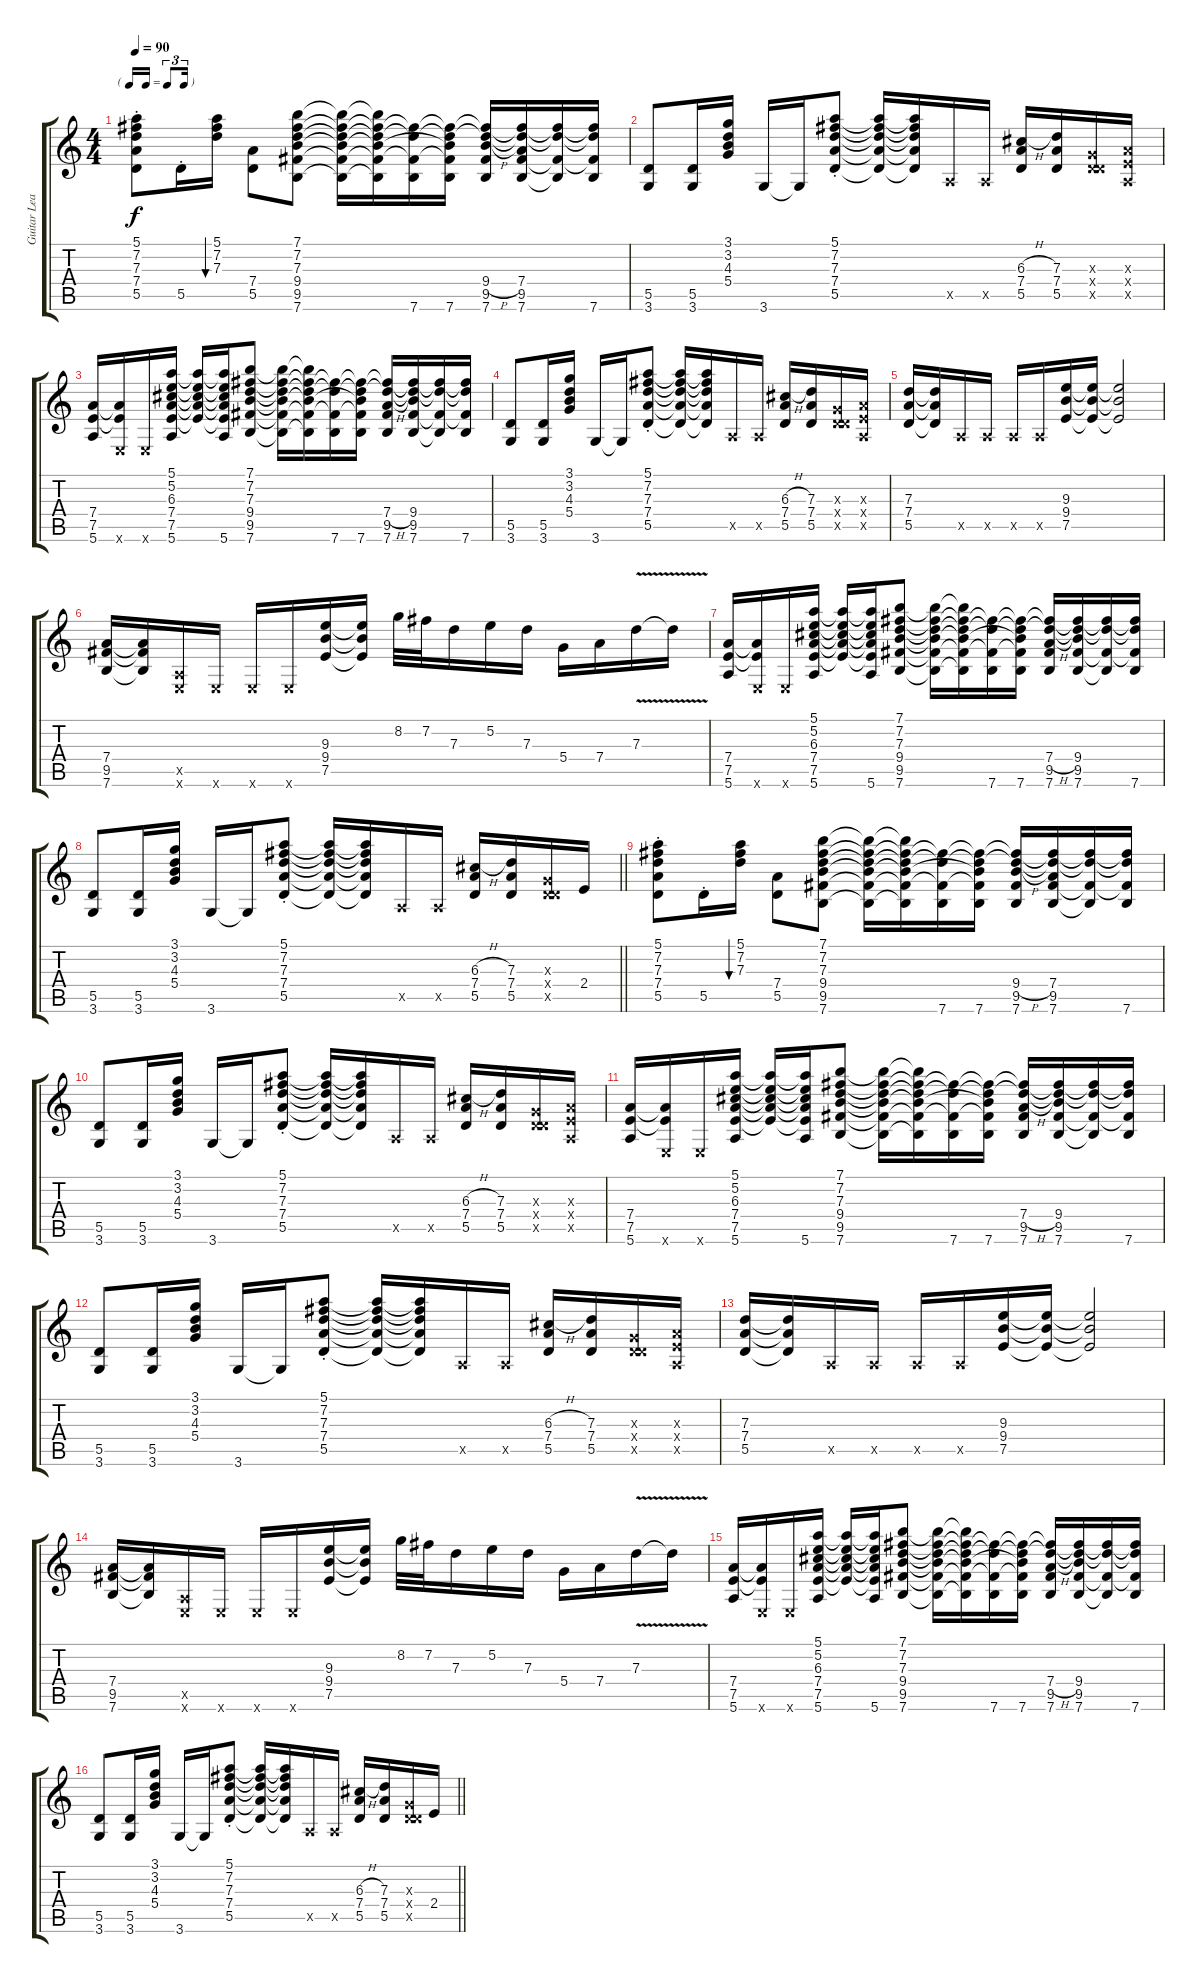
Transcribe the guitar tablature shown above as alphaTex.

\track ("Guitar Lead" "Guitar Lea") {instrument electricguitarjazz}
\staff {score tabs}
\tuning (E4 B3 G3 D3 A2 E2) {hide}
\ts (4 4)
\tf triplet16th
\tempo 90
\clef g2
\ks c
(5.1 7.2 7.3 7.4 5.5{st}).8{dy f instrument electricguitarjazz} 5.5{st}.16 (5.1 7.2 7.3).16{bu 30} (7.4 5.5).8 (7.1 7.2 7.3 9.4 9.5 7.6).8 (7.1{t} 7.2{t} 7.3{t} 9.4{t} 9.5{t} 7.6{t}).16 (7.1{t} 7.2{t} 7.3{t} 9.4{t} 9.5{t} 7.6{t}).16 (7.2{t} 7.3{t} 9.5{t} 7.6).16 (7.2{t} 7.3{t} 9.4{t} 9.5{t} 7.6).16 (7.2{t} 7.3{t} 9.4{h} 9.5 7.6).16 (7.2{t} 7.3{t} 7.4 9.5 7.6).16 (7.2{t} 7.3{t} 9.5{t} 7.6{t}).16 (7.2{t} 7.3{t} 9.5{t} 7.6).16 |
(5.5 3.6).8 (5.5 3.6).16 (3.1 3.2 4.3 5.4).16 3.6.16 3.6{t}.16 (5.1 7.2 7.3 7.4 5.5{st}).8 (5.1{t} 7.2{t} 7.3{t} 7.4{t} 5.5{t}).16 (5.1{t} 7.2{t} 7.3{t} 7.4{t} 5.5{t}).16 0.5{x}.16 0.5{x}.16 (6.3{h} 7.4 5.5).16 (7.3 7.4 5.5).16 (0.3{x} 0.4{x} 5.5{x}).16 (2.3{x} 2.4{x} 0.5{x}).16 |
(7.4 7.5 5.6).16 (7.4{t} 7.5{t} 0.6{x}).16 0.6{x}.16 (5.1 5.2 6.3 7.4 7.5 5.6).16 (5.1{t} 5.2{t} 6.3{t} 7.4{t} 7.5{t}).16 (5.1{t} 5.2{t} 6.3{t} 7.4{t} 7.5{t} 5.6).16 (7.1 7.2 7.3 9.4 9.5 7.6).8 (7.1{t} 7.2{t} 7.3{t} 9.4{t} 9.5{t} 7.6{t}).16 (7.1{t} 7.2{t} 7.3{t} 9.4{t} 9.5{t} 7.6{t}).16 (7.2{t} 7.3{t} 9.5{t} 7.6).16 (7.2{t} 7.3{t} 9.4{t} 9.5{t} 7.6).16 (7.2{t} 7.3{t} 7.4{h} 9.5 7.6).16 (7.2{t} 7.3{t} 9.4 9.5 7.6).16 (7.2{t} 7.3{t} 9.5{t} 7.6{t}).16 (7.2{t} 7.3{t} 9.5{t} 7.6).16 |
(5.5 3.6).8 (5.5 3.6).16 (3.1 3.2 4.3 5.4).16 3.6.16 3.6{t}.16 (5.1 7.2 7.3 7.4 5.5{st}).8 (5.1{t} 7.2{t} 7.3{t} 7.4{t} 5.5{t}).16 (5.1{t} 7.2{t} 7.3{t} 7.4{t} 5.5{t}).16 0.5{x}.16 0.5{x}.16 (6.3{h} 7.4 5.5).16 (7.3 7.4 5.5).16 (0.3{x} 0.4{x} 5.5{x}).16 (2.3{x} 2.4{x} 0.5{x}).16 |
(7.3 7.4 5.5).16 (7.3{t} 7.4{t} 5.5{t}).16 0.5{x}.16 0.5{x}.16 0.5{x}.16 0.5{x}.16 (9.3 9.4 7.5).16 (9.3{t} 9.4{t} 7.5{t}).16 (9.3{t} 9.4{t} 7.5{t}).2 |
(7.4 9.5 7.6).16 (7.4{t} 9.5{t} 7.6{t}).16 (0.5{x} 0.6{x}).16 0.6{x}.16 0.6{x}.16 0.6{x}.16 (9.3 9.4 7.5).16 (9.3{t} 9.4{t} 7.5{t}).16 8.2.32 7.2.32 7.3.16 5.2.16 7.3.16 5.4.16 7.4.16 7.3{v}.16 7.3{t}.16 |
(7.4 7.5 5.6).16 (7.4{t} 7.5{t} 0.6{x}).16 0.6{x}.16 (5.1 5.2 6.3 7.4 7.5 5.6).16 (5.1{t} 5.2{t} 6.3{t} 7.4{t} 7.5{t}).16 (5.1{t} 5.2{t} 6.3{t} 7.4{t} 7.5{t} 5.6).16 (7.1 7.2 7.3 9.4 9.5 7.6).8 (7.1{t} 7.2{t} 7.3{t} 9.4{t} 9.5{t} 7.6{t}).16 (7.1{t} 7.2{t} 7.3{t} 9.4{t} 9.5{t} 7.6{t}).16 (7.2{t} 7.3{t} 9.5{t} 7.6).16 (7.2{t} 7.3{t} 9.4{t} 9.5{t} 7.6).16 (7.2{t} 7.3{t} 7.4{h} 9.5 7.6).16 (7.2{t} 7.3{t} 9.4 9.5 7.6).16 (7.2{t} 7.3{t} 9.5{t} 7.6{t}).16 (7.2{t} 7.3{t} 9.5{t} 7.6).16 |
\barLineRight lightlight
(5.5 3.6).8 (5.5 3.6).16 (3.1 3.2 4.3 5.4).16 3.6.16 3.6{t}.16 (5.1 7.2 7.3 7.4 5.5{st}).8 (5.1{t} 7.2{t} 7.3{t} 7.4{t} 5.5{t}).16 (5.1{t} 7.2{t} 7.3{t} 7.4{t} 5.5{t}).16 0.5{x}.16 0.5{x}.16 (6.3{h} 7.4 5.5).16 (7.3 7.4 5.5).16 (0.3{x} 0.4{x} 5.5{x}).16 2.4.16 |
(5.1 7.2 7.3 7.4 5.5{st}).8{instrument electricguitarjazz} 5.5{st}.16 (5.1 7.2 7.3).16{bu 30} (7.4 5.5).8 (7.1 7.2 7.3 9.4 9.5 7.6).8 (7.1{t} 7.2{t} 7.3{t} 9.4{t} 9.5{t} 7.6{t}).16 (7.1{t} 7.2{t} 7.3{t} 9.4{t} 9.5{t} 7.6{t}).16 (7.2{t} 7.3{t} 9.5{t} 7.6).16 (7.2{t} 7.3{t} 9.4{t} 9.5{t} 7.6).16 (7.2{t} 7.3{t} 9.4{h} 9.5 7.6).16 (7.2{t} 7.3{t} 7.4 9.5 7.6).16 (7.2{t} 7.3{t} 9.5{t} 7.6{t}).16 (7.2{t} 7.3{t} 9.5{t} 7.6).16 |
(5.5 3.6).8 (5.5 3.6).16 (3.1 3.2 4.3 5.4).16 3.6.16 3.6{t}.16 (5.1 7.2 7.3 7.4 5.5{st}).8 (5.1{t} 7.2{t} 7.3{t} 7.4{t} 5.5{t}).16 (5.1{t} 7.2{t} 7.3{t} 7.4{t} 5.5{t}).16 0.5{x}.16 0.5{x}.16 (6.3{h} 7.4 5.5).16 (7.3 7.4 5.5).16 (0.3{x} 0.4{x} 5.5{x}).16 (2.3{x} 2.4{x} 0.5{x}).16 |
(7.4 7.5 5.6).16 (7.4{t} 7.5{t} 0.6{x}).16 0.6{x}.16 (5.1 5.2 6.3 7.4 7.5 5.6).16 (5.1{t} 5.2{t} 6.3{t} 7.4{t} 7.5{t}).16 (5.1{t} 5.2{t} 6.3{t} 7.4{t} 7.5{t} 5.6).16 (7.1 7.2 7.3 9.4 9.5 7.6).8 (7.1{t} 7.2{t} 7.3{t} 9.4{t} 9.5{t} 7.6{t}).16 (7.1{t} 7.2{t} 7.3{t} 9.4{t} 9.5{t} 7.6{t}).16 (7.2{t} 7.3{t} 9.5{t} 7.6).16 (7.2{t} 7.3{t} 9.4{t} 9.5{t} 7.6).16 (7.2{t} 7.3{t} 7.4{h} 9.5 7.6).16 (7.2{t} 7.3{t} 9.4 9.5 7.6).16 (7.2{t} 7.3{t} 9.5{t} 7.6{t}).16 (7.2{t} 7.3{t} 9.5{t} 7.6).16 |
(5.5 3.6).8 (5.5 3.6).16 (3.1 3.2 4.3 5.4).16 3.6.16 3.6{t}.16 (5.1 7.2 7.3 7.4 5.5{st}).8 (5.1{t} 7.2{t} 7.3{t} 7.4{t} 5.5{t}).16 (5.1{t} 7.2{t} 7.3{t} 7.4{t} 5.5{t}).16 0.5{x}.16 0.5{x}.16 (6.3{h} 7.4 5.5).16 (7.3 7.4 5.5).16 (0.3{x} 0.4{x} 5.5{x}).16 (2.3{x} 2.4{x} 0.5{x}).16 |
(7.3 7.4 5.5).16 (7.3{t} 7.4{t} 5.5{t}).16 0.5{x}.16 0.5{x}.16 0.5{x}.16 0.5{x}.16 (9.3 9.4 7.5).16 (9.3{t} 9.4{t} 7.5{t}).16 (9.3{t} 9.4{t} 7.5{t}).2 |
(7.4 9.5 7.6).16 (7.4{t} 9.5{t} 7.6{t}).16 (0.5{x} 0.6{x}).16 0.6{x}.16 0.6{x}.16 0.6{x}.16 (9.3 9.4 7.5).16 (9.3{t} 9.4{t} 7.5{t}).16 8.2.32 7.2.32 7.3.16 5.2.16 7.3.16 5.4.16 7.4.16 7.3{v}.16 7.3{t}.16 |
(7.4 7.5 5.6).16 (7.4{t} 7.5{t} 0.6{x}).16 0.6{x}.16 (5.1 5.2 6.3 7.4 7.5 5.6).16 (5.1{t} 5.2{t} 6.3{t} 7.4{t} 7.5{t}).16 (5.1{t} 5.2{t} 6.3{t} 7.4{t} 7.5{t} 5.6).16 (7.1 7.2 7.3 9.4 9.5 7.6).8 (7.1{t} 7.2{t} 7.3{t} 9.4{t} 9.5{t} 7.6{t}).16 (7.1{t} 7.2{t} 7.3{t} 9.4{t} 9.5{t} 7.6{t}).16 (7.2{t} 7.3{t} 9.5{t} 7.6).16 (7.2{t} 7.3{t} 9.4{t} 9.5{t} 7.6).16 (7.2{t} 7.3{t} 7.4{h} 9.5 7.6).16 (7.2{t} 7.3{t} 9.4 9.5 7.6).16 (7.2{t} 7.3{t} 9.5{t} 7.6{t}).16 (7.2{t} 7.3{t} 9.5{t} 7.6).16 |
\barLineRight lightlight
(5.5 3.6).8 (5.5 3.6).16 (3.1 3.2 4.3 5.4).16 3.6.16 3.6{t}.16 (5.1 7.2 7.3 7.4 5.5{st}).8 (5.1{t} 7.2{t} 7.3{t} 7.4{t} 5.5{t}).16 (5.1{t} 7.2{t} 7.3{t} 7.4{t} 5.5{t}).16 0.5{x}.16 0.5{x}.16 (6.3{h} 7.4 5.5).16 (7.3 7.4 5.5).16 (0.3{x} 0.4{x} 5.5{x}).16 2.4.16
